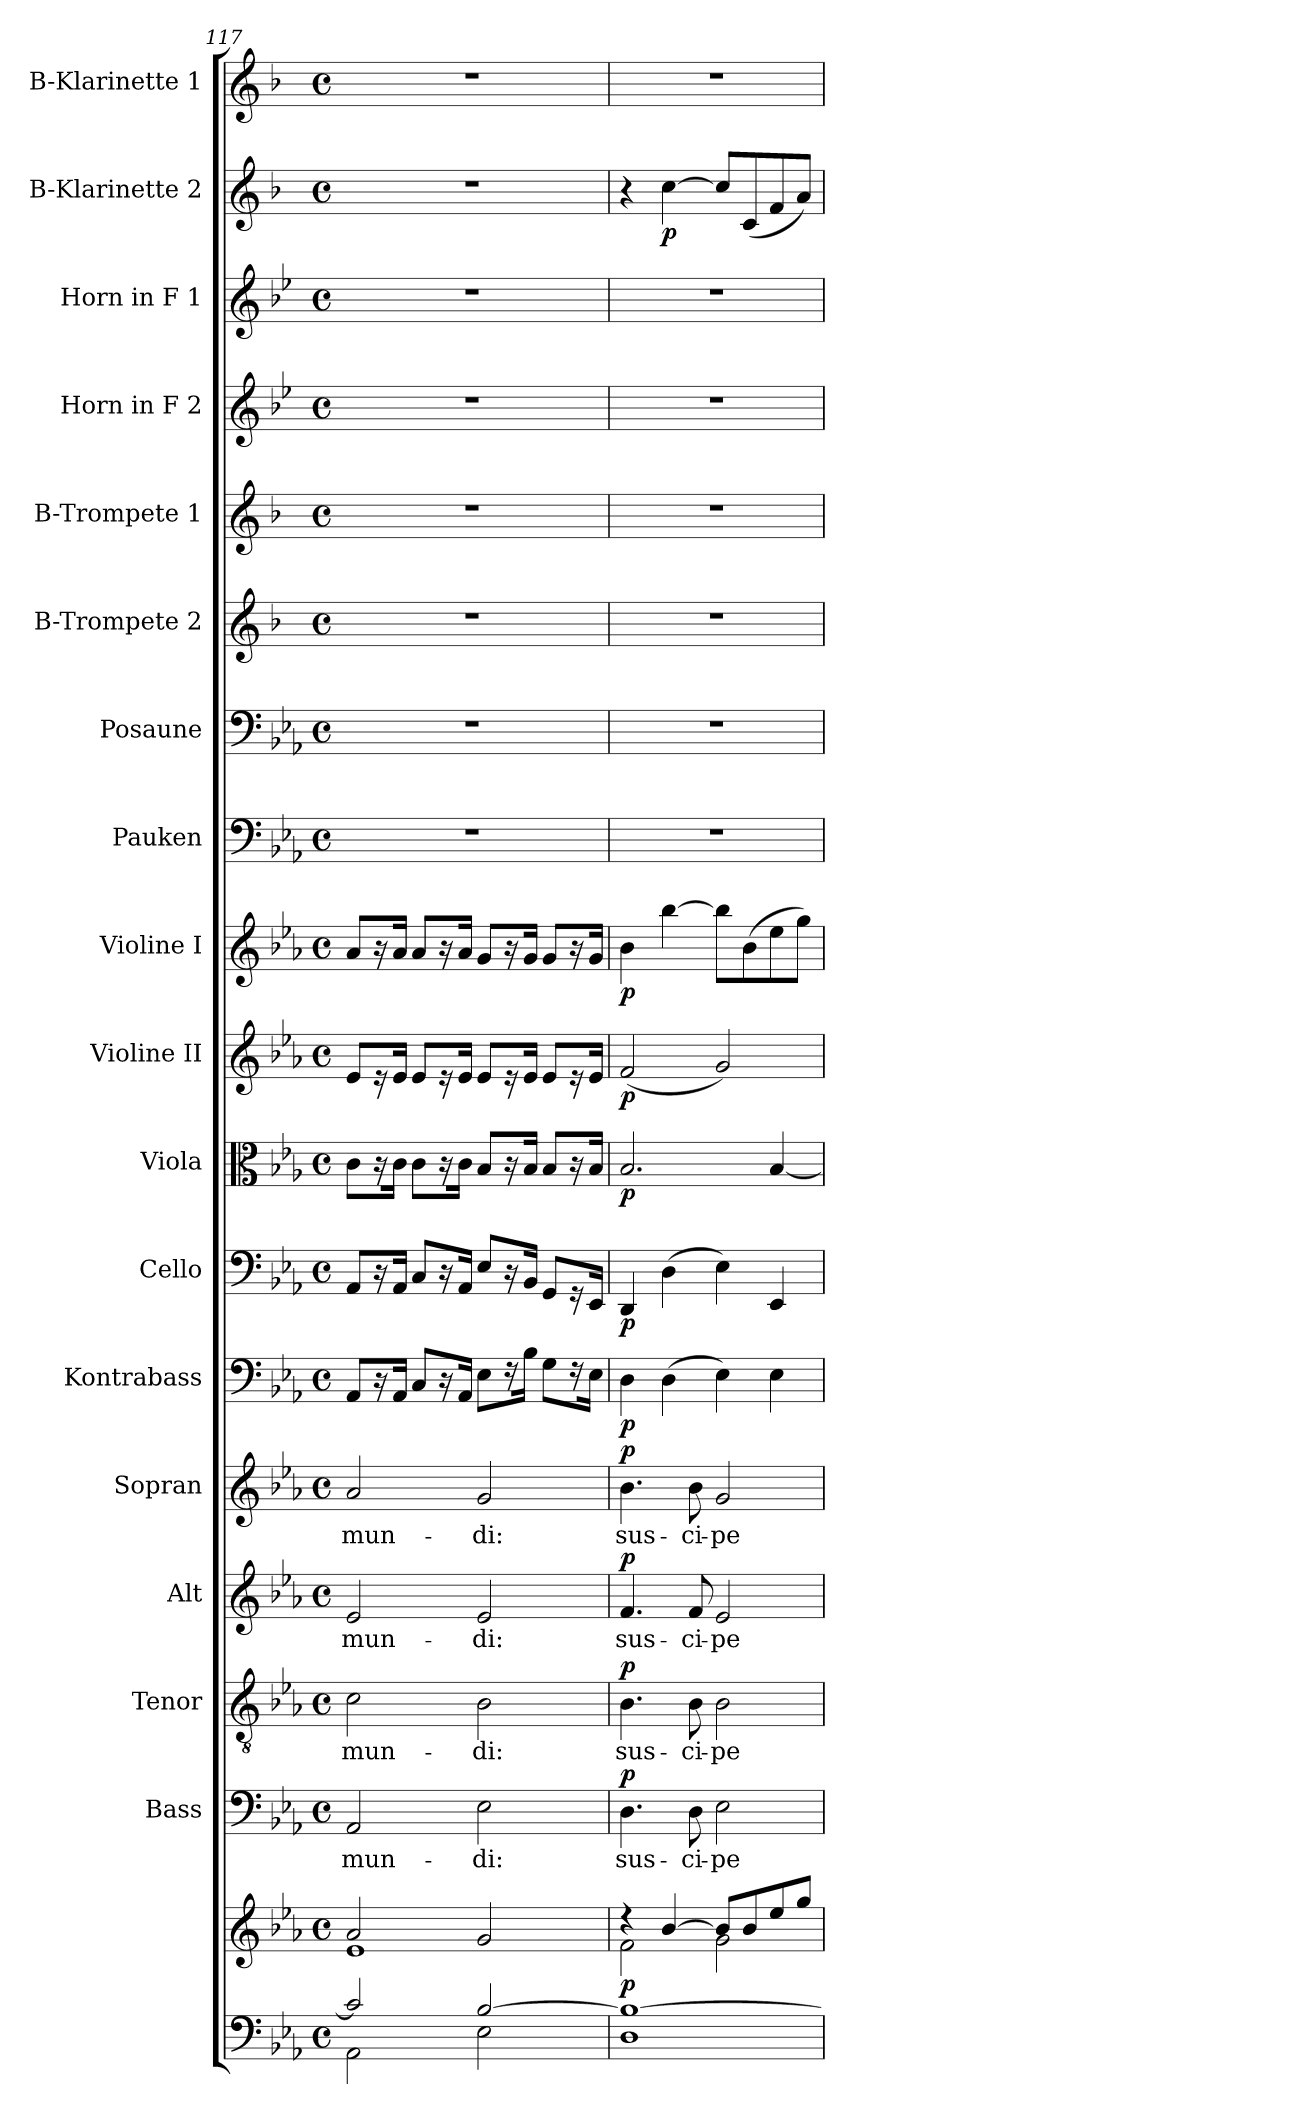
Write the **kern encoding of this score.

**kern	**kern	**dynam	**kern	**text	**dynam	**kern	**text	**dynam	**kern	**text	**dynam	**kern	**text	**dynam	**kern	**dynam	**kern	**dynam	**kern	**dynam	**kern	**dynam	**kern	**dynam	**kern	**kern	**kern	**kern	**kern	**kern	**kern	**dynam	**kern
*part18	*part18	*part18	*part17	*part17	*part17	*part16	*part16	*part16	*part15	*part15	*part15	*part14	*part14	*part14	*part13	*part13	*part12	*part12	*part11	*part11	*part10	*part10	*part9	*part9	*part8	*part7	*part6	*part5	*part4	*part3	*part2	*part2	*part1
*staff19	*staff18	*staff18/19	*staff17	*staff17	*staff17	*staff16	*staff16	*staff16	*staff15	*staff15	*staff15	*staff14	*staff14	*staff14	*staff13	*staff13	*staff12	*staff12	*staff11	*staff11	*staff10	*staff10	*staff9	*staff9	*staff8	*staff7	*staff6	*staff5	*staff4	*staff3	*staff2	*staff2	*staff1
*	*	*	*I"Bass	*	*	*I"Tenor	*	*	*I"Alt	*	*	*I"Sopran	*	*	*I"Kontrabass	*	*I"Cello	*	*I"Viola	*	*I"Violine II	*	*I"Violine I	*	*I"Pauken	*I"Posaune	*I"B-Trompete 2	*I"B-Trompete 1	*I"Horn in F 2	*I"Horn in F 1	*I"B-Klarinette 2	*	*I"B-Klarinette 1
*	*	*	*I'B.	*	*	*I'T.	*	*	*I'A.	*	*	*I'S.	*	*	*I'Kb.	*	*	*	*I'Vla.	*	*I'Vl. II	*	*I'Vl. I	*	*I'Pk.	*I'Pos.	*I'B Trp. 2	*I'B Trp. 1	*	*	*I'B Kl. 2	*	*I'B Kl. 1
*clefF4	*clefG2	*	*clefF4	*	*	*clefGv2	*	*	*clefG2	*	*	*clefG2	*	*	*clefF4	*	*clefF4	*	*clefC3	*	*clefG2	*	*clefG2	*	*clefF4	*clefF4	*clefG2	*clefG2	*clefG2	*clefG2	*clefG2	*	*clefG2
*	*	*	*	*	*	*	*	*	*	*	*	*	*	*	*ITrd7c12	*	*	*	*	*	*	*	*	*	*	*	*ITrd1c2	*ITrd1c2	*ITrd4c7	*ITrd4c7	*ITrd1c2	*	*ITrd1c2
*k[b-e-a-]	*k[b-e-a-]	*	*k[b-e-a-]	*	*	*k[b-e-a-]	*	*	*k[b-e-a-]	*	*	*k[b-e-a-]	*	*	*k[b-e-a-]	*	*k[b-e-a-]	*	*k[b-e-a-]	*	*k[b-e-a-]	*	*k[b-e-a-]	*	*k[b-e-a-]	*k[b-e-a-]	*k[b-e-a-]	*k[b-e-a-]	*k[b-e-a-]	*k[b-e-a-]	*k[b-e-a-]	*	*k[b-e-a-]
*E-:	*E-:	*	*E-:	*	*	*E-:	*	*	*E-:	*	*	*E-:	*	*	*E-:	*	*E-:	*	*E-:	*	*E-:	*	*E-:	*	*E-:	*E-:	*E-:	*E-:	*E-:	*E-:	*E-:	*	*E-:
*M4/4	*M4/4	*	*M4/4	*	*	*M4/4	*	*	*M4/4	*	*	*M4/4	*	*	*M4/4	*	*M4/4	*	*M4/4	*	*M4/4	*	*M4/4	*	*M4/4	*M4/4	*M4/4	*M4/4	*M4/4	*M4/4	*M4/4	*	*M4/4
*met(c)	*met(c)	*	*met(c)	*	*	*met(c)	*	*	*met(c)	*	*	*met(c)	*	*	*met(c)	*	*met(c)	*	*met(c)	*	*met(c)	*	*met(c)	*	*met(c)	*met(c)	*met(c)	*met(c)	*met(c)	*met(c)	*met(c)	*	*met(c)
=117	=117	=117	=117	=117	=117	=117	=117	=117	=117	=117	=117	=117	=117	=117	=117	=117	=117	=117	=117	=117	=117	=117	=117	=117	=117	=117	=117	=117	=117	=117	=117	=117	=117
*^	*^	*	*	*	*	*	*	*	*	*	*	*	*	*	*	*	*	*	*	*	*	*	*	*	*	*	*	*	*	*	*	*	*
!	!	!	!	!	!	!LO:LY:b	!	!	!LO:LY:b	!	!	!LO:LY:b	!	!	!LO:LY:b	!	!	!	!	!	!	!	!	!	!	!	!	!	!	!	!	!	!	!	!
2c/]	2AA-\	2a-/	1e-	.	2AA-/	mun-	.	2c\	mun-	.	2e-/	mun-	.	2a-/	mun-	.	8AAA-/L	.	8AA-/L	.	8c\L	.	8e-/L	.	8a-/L	.	1r	1r	1r	1r	1r	1r	1r	.	1r
.	.	.	.	.	.	.	.	.	.	.	.	.	.	.	.	.	16r	.	16r	.	16r	.	16r	.	16r	.	.	.	.	.	.	.	.	.	.
.	.	.	.	.	.	.	.	.	.	.	.	.	.	.	.	.	16AAA-/Jk	.	16AA-/Jk	.	16c\Jk	.	16e-/Jk	.	16a-/Jk	.	.	.	.	.	.	.	.	.	.
.	.	.	.	.	.	.	.	.	.	.	.	.	.	.	.	.	8CC/L	.	8C/L	.	8c\L	.	8e-/L	.	8a-/L	.	.	.	.	.	.	.	.	.	.
.	.	.	.	.	.	.	.	.	.	.	.	.	.	.	.	.	16r	.	16r	.	16r	.	16r	.	16r	.	.	.	.	.	.	.	.	.	.
.	.	.	.	.	.	.	.	.	.	.	.	.	.	.	.	.	16AAA-/Jk	.	16AA-/Jk	.	16c\Jk	.	16e-/Jk	.	16a-/Jk	.	.	.	.	.	.	.	.	.	.
!	!	!	!	!	!	!LO:LY:b	!	!	!LO:LY:b	!	!	!LO:LY:b	!	!	!LO:LY:b	!	!	!	!	!	!	!	!	!	!	!	!	!	!	!	!	!	!	!	!
[>2B-/	2E-\	2g/	.	.	2E-\	-di:	.	2B-\	-di:	.	2e-/	-di:	.	2g/	-di:	.	8EE-\L	.	8E-/L	.	8B-/L	.	8e-/L	.	8g/L	.	.	.	.	.	.	.	.	.	.
.	.	.	.	.	.	.	.	.	.	.	.	.	.	.	.	.	16r	.	16r	.	16r	.	16r	.	16r	.	.	.	.	.	.	.	.	.	.
.	.	.	.	.	.	.	.	.	.	.	.	.	.	.	.	.	16BB-\Jk	.	16BB-/Jk	.	16B-/Jk	.	16e-/Jk	.	16g/Jk	.	.	.	.	.	.	.	.	.	.
.	.	.	.	.	.	.	.	.	.	.	.	.	.	.	.	.	8GG\L	.	8GG/L	.	8B-/L	.	8e-/L	.	8g/L	.	.	.	.	.	.	.	.	.	.
.	.	.	.	.	.	.	.	.	.	.	.	.	.	.	.	.	16r	.	16r	.	16r	.	16r	.	16r	.	.	.	.	.	.	.	.	.	.
.	.	.	.	.	.	.	.	.	.	.	.	.	.	.	.	.	16EE-\Jk	.	16EE-/Jk	.	16B-/Jk	.	16e-/Jk	.	16g/Jk	.	.	.	.	.	.	.	.	.	.
=118	=118	=118	=118	=118	=118	=118	=118	=118	=118	=118	=118	=118	=118	=118	=118	=118	=118	=118	=118	=118	=118	=118	=118	=118	=118	=118	=118	=118	=118	=118	=118	=118	=118	=118	=118
!	!	!	!	!LO:DY:b	!	!LO:LY:b	!LO:DY:a	!	!LO:LY:b	!LO:DY:a	!	!LO:LY:b	!LO:DY:a	!	!LO:LY:b	!LO:DY:a	!	!LO:DY:b	!	!LO:DY:b	!	!LO:DY:b	!	!LO:DY:b	!	!LO:DY:b	!	!	!	!	!	!	!	!	!
1B-_	1D	4rdd	2f\	p	4.D\	sus-	p	4.B-\	sus-	p	4.f/	sus-	p	4.b-\	sus-	p	4DD\	p	4DD/	p	2.B-/	p	(<2f/	p	4b-\	p	1r	1r	1r	1r	1r	1r	4r	.	1r
!	!	!	!	!	!	!	!	!	!	!	!	!	!	!	!	!	!	!	!	!	!	!	!	!	!	!	!	!	!	!	!	!	!	!LO:DY:b	!
.	.	[>4b-/	.	.	.	.	.	.	.	.	.	.	.	.	.	.	(>4DD\	.	(>4D\	.	.	.	.	.	[4bb-\	.	.	.	.	.	.	.	[4b-\	p	.
!	!	!	!	!	!	!LO:LY:b	!	!	!LO:LY:b	!	!	!LO:LY:b	!	!	!LO:LY:b	!	!	!	!	!	!	!	!	!	!	!	!	!	!	!	!	!	!	!	!
.	.	.	.	.	8D\	-ci-	.	8B-\	-ci-	.	8f/	-ci-	.	8b-\	-ci-	.	.	.	.	.	.	.	.	.	.	.	.	.	.	.	.	.	.	.	.
!	!	!	!	!	!	!LO:LY:b	!	!	!LO:LY:b	!	!	!LO:LY:b	!	!	!LO:LY:b	!	!	!	!	!	!	!	!	!	!	!	!	!	!	!	!	!	!	!	!
.	.	8b-/L]	2g\	.	2E-\	-pe	.	2B-\	-pe	.	2e-/	-pe	.	2g/	-pe	.	4EE-\)	.	4E-\)	.	.	.	2g/)	.	8bb-\L]	.	.	.	.	.	.	.	8b-/L]	.	.
.	.	8b-/	.	.	.	.	.	.	.	.	.	.	.	.	.	.	.	.	.	.	.	.	.	.	(>8b-\	.	.	.	.	.	.	.	(<8B-/	.	.
.	.	8ee-/	.	.	.	.	.	.	.	.	.	.	.	.	.	.	4EE-\	.	4EE-/	.	[4B-/	.	.	.	8ee-\	.	.	.	.	.	.	.	8e-/	.	.
.	.	8gg/J	.	.	.	.	.	.	.	.	.	.	.	.	.	.	.	.	.	.	.	.	.	.	8gg\J)	.	.	.	.	.	.	.	8g/J)	.	.
*v	*v	*	*	*	*	*	*	*	*	*	*	*	*	*	*	*	*	*	*	*	*	*	*	*	*	*	*	*	*	*	*	*	*	*	*
*	*v	*v	*	*	*	*	*	*	*	*	*	*	*	*	*	*	*	*	*	*	*	*	*	*	*	*	*	*	*	*	*	*	*	*
=	=	=	=	=	=	=	=	=	=	=	=	=	=	=	=	=	=	=	=	=	=	=	=	=	=	=	=	=	=	=	=	=	=
*-	*-	*-	*-	*-	*-	*-	*-	*-	*-	*-	*-	*-	*-	*-	*-	*-	*-	*-	*-	*-	*-	*-	*-	*-	*-	*-	*-	*-	*-	*-	*-	*-	*-
